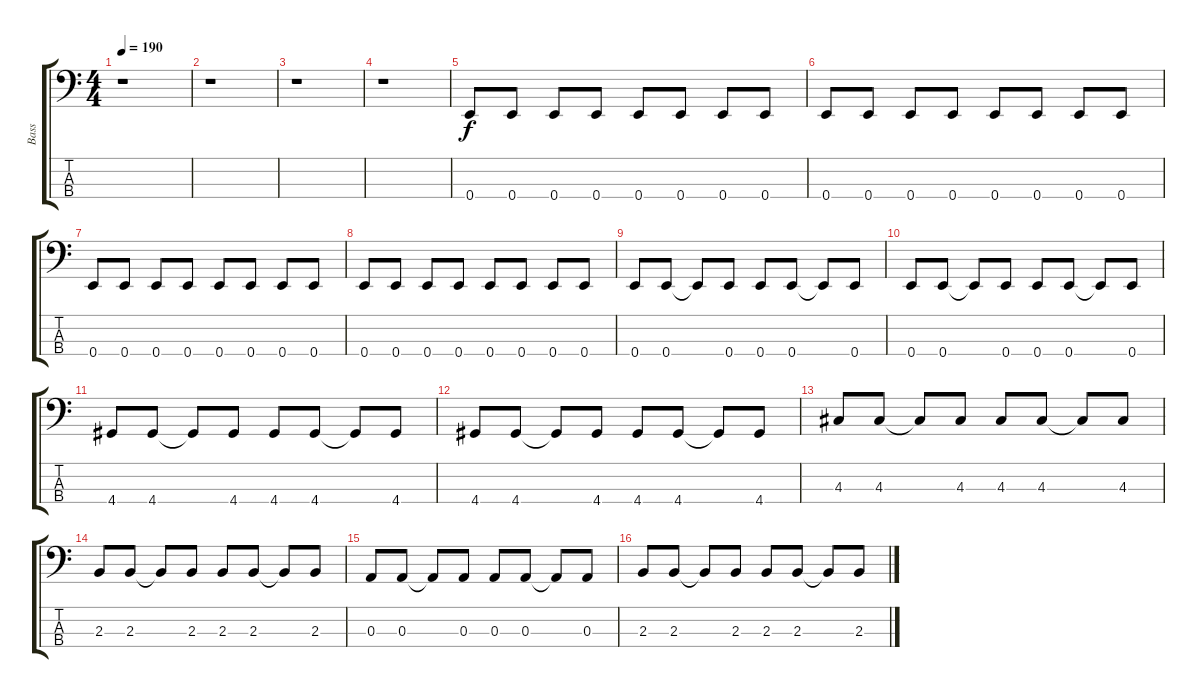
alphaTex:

\track ("Bass" "Bass") {instrument electricbasspick}
\staff {score tabs}
\tuning (G2 D2 A1 E1) {hide}
\ts (4 4)
\tempo 190
\clef f4
\ks c
r.1{dy f instrument electricbasspick} |
r.1 |
r.1 |
r.1 |
0.4.8 0.4.8 0.4.8 0.4.8 0.4.8 0.4.8 0.4.8 0.4.8 |
0.4.8 0.4.8 0.4.8 0.4.8 0.4.8 0.4.8 0.4.8 0.4.8 |
0.4.8 0.4.8 0.4.8 0.4.8 0.4.8 0.4.8 0.4.8 0.4.8 |
0.4.8 0.4.8 0.4.8 0.4.8 0.4.8 0.4.8 0.4.8 0.4.8 |
0.4.8 0.4.8 0.4{t}.8 0.4.8 0.4.8 0.4.8 0.4{t}.8 0.4.8 |
0.4.8 0.4.8 0.4{t}.8 0.4.8 0.4.8 0.4.8 0.4{t}.8 0.4.8 |
4.4.8 4.4.8 4.4{t}.8 4.4.8 4.4.8 4.4.8 4.4{t}.8 4.4.8 |
4.4.8 4.4.8 4.4{t}.8 4.4.8 4.4.8 4.4.8 4.4{t}.8 4.4.8 |
4.3.8 4.3.8 4.3{t}.8 4.3.8 4.3.8 4.3.8 4.3{t}.8 4.3.8 |
2.3.8 2.3.8 2.3{t}.8 2.3.8 2.3.8 2.3.8 2.3{t}.8 2.3.8 |
0.3.8 0.3.8 0.3{t}.8 0.3.8 0.3.8 0.3.8 0.3{t}.8 0.3.8 |
2.3.8 2.3.8 2.3{t}.8 2.3.8 2.3.8 2.3.8 2.3{t}.8 2.3.8
